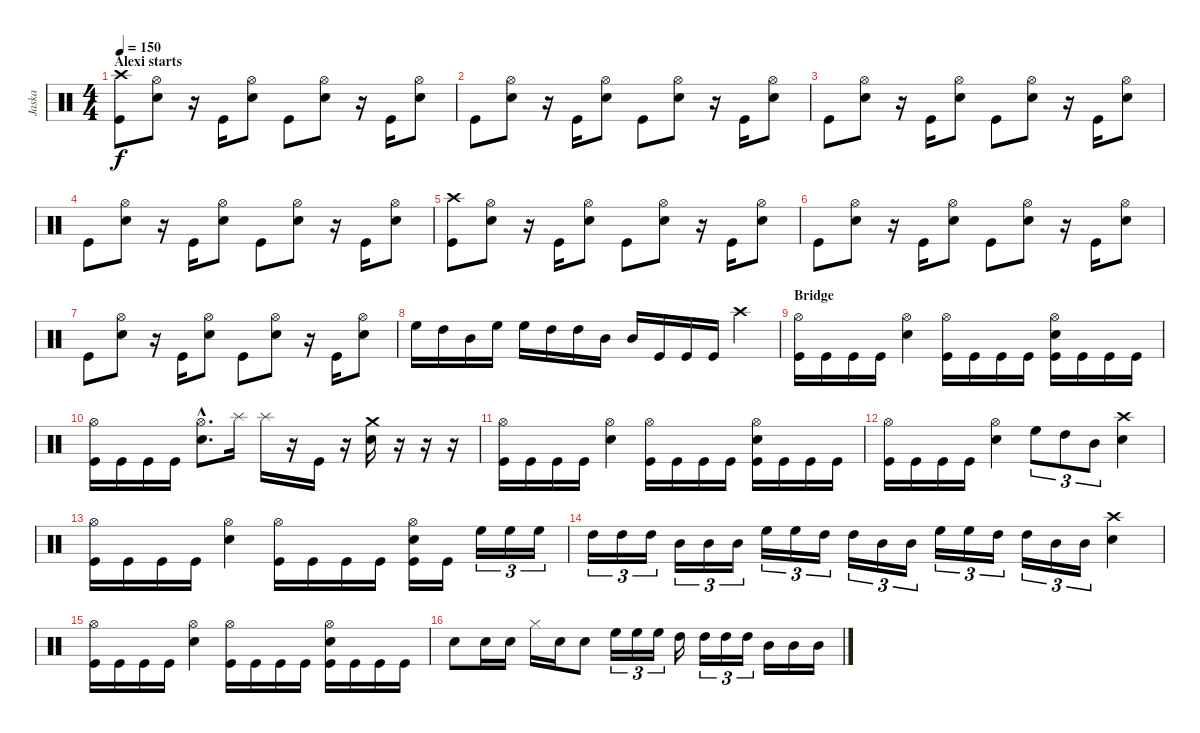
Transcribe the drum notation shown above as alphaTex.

\track ("Jaska" "Jaska") {instrument percussion}
\staff {score}
\articulation defaults
\ts (4 4)
\section ("" "Alexi starts")
\tempo 150
\clef neutral
\ks c
("Crash high (hit)" "Kick (hit)").8{dy f} ("Snare (hit) 2" "Hi-Hat (open)").8 r.16 "Kick (hit)".16 ("Snare (hit) 2" "Hi-Hat (open)").8 "Kick (hit)".8 ("Snare (hit) 2" "Hi-Hat (open)").8 r.16 "Kick (hit)".16 ("Snare (hit) 2" "Hi-Hat (open)").8 |
"Kick (hit)".8 ("Snare (hit) 2" "Hi-Hat (open)").8 r.16 "Kick (hit)".16 ("Snare (hit) 2" "Hi-Hat (open)").8 "Kick (hit)".8 ("Snare (hit) 2" "Hi-Hat (open)").8 r.16 "Kick (hit)".16 ("Snare (hit) 2" "Hi-Hat (open)").8 |
"Kick (hit)".8 ("Snare (hit) 2" "Hi-Hat (open)").8 r.16 "Kick (hit)".16 ("Snare (hit) 2" "Hi-Hat (open)").8 "Kick (hit)".8 ("Snare (hit) 2" "Hi-Hat (open)").8 r.16 "Kick (hit)".16 ("Snare (hit) 2" "Hi-Hat (open)").8 |
"Kick (hit)".8 ("Snare (hit) 2" "Hi-Hat (open)").8 r.16 "Kick (hit)".16 ("Snare (hit) 2" "Hi-Hat (open)").8 "Kick (hit)".8 ("Snare (hit) 2" "Hi-Hat (open)").8 r.16 "Kick (hit)".16 ("Snare (hit) 2" "Hi-Hat (open)").8 |
("Crash high (hit)" "Kick (hit)").8 ("Snare (hit) 2" "Hi-Hat (open)").8 r.16 "Kick (hit)".16 ("Snare (hit) 2" "Hi-Hat (open)").8 "Kick (hit)".8 ("Snare (hit) 2" "Hi-Hat (open)").8 r.16 "Kick (hit)".16 ("Snare (hit) 2" "Hi-Hat (open)").8 |
"Kick (hit)".8 ("Snare (hit) 2" "Hi-Hat (open)").8 r.16 "Kick (hit)".16 ("Snare (hit) 2" "Hi-Hat (open)").8 "Kick (hit)".8 ("Snare (hit) 2" "Hi-Hat (open)").8 r.16 "Kick (hit)".16 ("Snare (hit) 2" "Hi-Hat (open)").8 |
"Kick (hit)".8 ("Snare (hit) 2" "Hi-Hat (open)").8 r.16 "Kick (hit)".16 ("Snare (hit) 2" "Hi-Hat (open)").8 "Kick (hit)".8 ("Snare (hit) 2" "Hi-Hat (open)").8 r.16 "Kick (hit)".16 ("Snare (hit) 2" "Hi-Hat (open)").8 |
"High Floor Tom (hit)".16 "High Tom (hit)".16 "Mid Tom (hit)".16 "High Floor Tom (hit)".16 "High Floor Tom (hit)".16 "High Tom (hit)".16 "High Tom (hit)".16 "Mid Tom (hit)".16 "Mid Tom (hit)".16 "Kick (hit)".16 "Kick (hit)".16 "Kick (hit)".16 "Crash high (hit)".4 |
\section ("" "Bridge")
("Hi-Hat (open)" "Kick (hit)").16 "Kick (hit)".16 "Kick (hit)".16 "Kick (hit)".16 ("Snare (hit) 2" "Hi-Hat (open)").4 ("Hi-Hat (open)" "Kick (hit)").16 "Kick (hit)".16 "Kick (hit)".16 "Kick (hit)".16 ("Snare (hit) 2" "Hi-Hat (open)" "Kick (hit)").16 "Kick (hit)".16 "Kick (hit)".16 "Kick (hit)".16 |
("Hi-Hat (open)" "Kick (hit)").16 "Kick (hit)".16 "Kick (hit)".16 "Kick (hit)".16 ("Snare (hit) 2"{hac} "Hi-Hat (open)"{hac}).8{d} "Splash (hit)".16 "Splash (hit)".16 r.16 "Kick (hit)".16 r.16 ("Snare (hit) 2" "Crash medium (hit)").16 r.16 r.16 r.16 |
("Hi-Hat (open)" "Kick (hit)").16 "Kick (hit)".16 "Kick (hit)".16 "Kick (hit)".16 ("Snare (hit) 2" "Hi-Hat (open)").4 ("Hi-Hat (open)" "Kick (hit)").16 "Kick (hit)".16 "Kick (hit)".16 "Kick (hit)".16 ("Snare (hit) 2" "Hi-Hat (open)" "Kick (hit)").16 "Kick (hit)".16 "Kick (hit)".16 "Kick (hit)".16 |
("Hi-Hat (open)" "Kick (hit)").16 "Kick (hit)".16 "Kick (hit)".16 "Kick (hit)".16 ("Snare (hit) 2" "Hi-Hat (open)").4 "High Floor Tom (hit)".8{tu (3 2)} "High Tom (hit)".8{tu (3 2)} "Mid Tom (hit)".8{tu (3 2)} ("Snare (hit) 2" "Crash high (hit)").4 |
("Hi-Hat (open)" "Kick (hit)").16 "Kick (hit)".16 "Kick (hit)".16 "Kick (hit)".16 ("Snare (hit) 2" "Hi-Hat (open)").4 ("Hi-Hat (open)" "Kick (hit)").16 "Kick (hit)".16 "Kick (hit)".16 "Kick (hit)".16 ("Snare (hit) 2" "Hi-Hat (open)" "Kick (hit)").16 "Kick (hit)".16 "High Floor Tom (hit)".16{tu (3 2)} "High Floor Tom (hit)".16{tu (3 2)} "High Floor Tom (hit)".16{tu (3 2)} |
"High Tom (hit)".16{tu (3 2)} "High Tom (hit)".16{tu (3 2)} "High Tom (hit)".16{tu (3 2)} "Mid Tom (hit)".16{tu (3 2)} "Mid Tom (hit)".16{tu (3 2)} "Mid Tom (hit)".16{tu (3 2)} "High Floor Tom (hit)".16{tu (3 2)} "High Floor Tom (hit)".16{tu (3 2)} "High Tom (hit)".16{tu (3 2)} "High Tom (hit)".16{tu (3 2)} "Mid Tom (hit)".16{tu (3 2)} "Mid Tom (hit)".16{tu (3 2)} "High Floor Tom (hit)".16{tu (3 2)} "High Floor Tom (hit)".16{tu (3 2)} "High Tom (hit)".16{tu (3 2)} "High Tom (hit)".16{tu (3 2)} "Mid Tom (hit)".16{tu (3 2)} "Mid Tom (hit)".16{tu (3 2)} ("Snare (hit) 2" "Crash high (hit)").4 |
("Hi-Hat (open)" "Kick (hit)").16 "Kick (hit)".16 "Kick (hit)".16 "Kick (hit)".16 ("Snare (hit) 2" "Hi-Hat (open)").4 ("Hi-Hat (open)" "Kick (hit)").16 "Kick (hit)".16 "Kick (hit)".16 "Kick (hit)".16 ("Snare (hit) 2" "Hi-Hat (open)" "Kick (hit)").16 "Kick (hit)".16 "Kick (hit)".16 "Kick (hit)".16 |
"Snare (hit) 2".8 "Snare (hit) 2".16 "Snare (hit) 2".16 "Hi-Hat (closed)".16 "Snare (hit) 2".16 "Snare (hit) 2".8 "High Floor Tom (hit)".16{tu (3 2)} "High Floor Tom (hit)".16{tu (3 2)} "High Floor Tom (hit)".16{tu (3 2)} "High Tom (hit)".16 "High Tom (hit)".16{tu (3 2)} "High Tom (hit)".16{tu (3 2)} "High Tom (hit)".16{tu (3 2)} "Mid Tom (hit)".16 "Mid Tom (hit)".16 "Mid Tom (hit)".16
